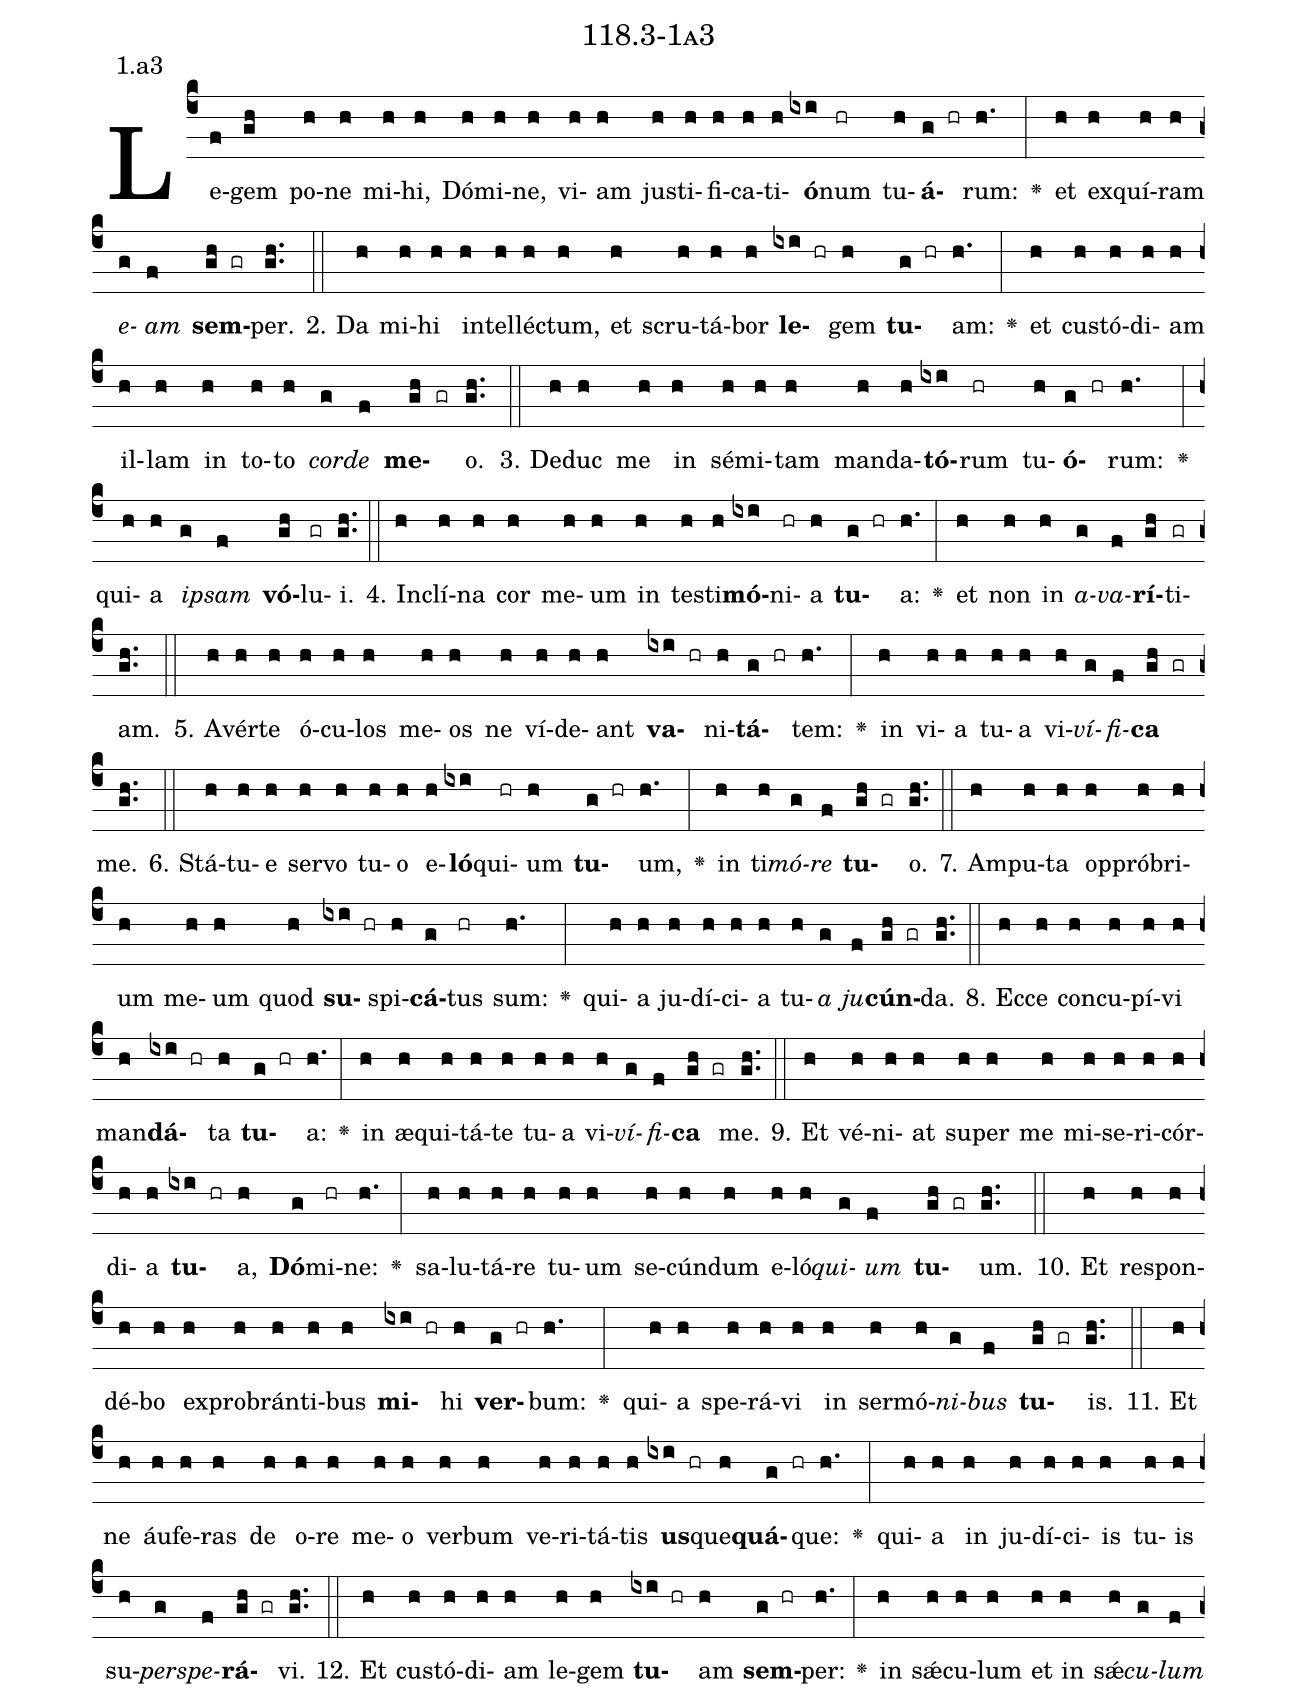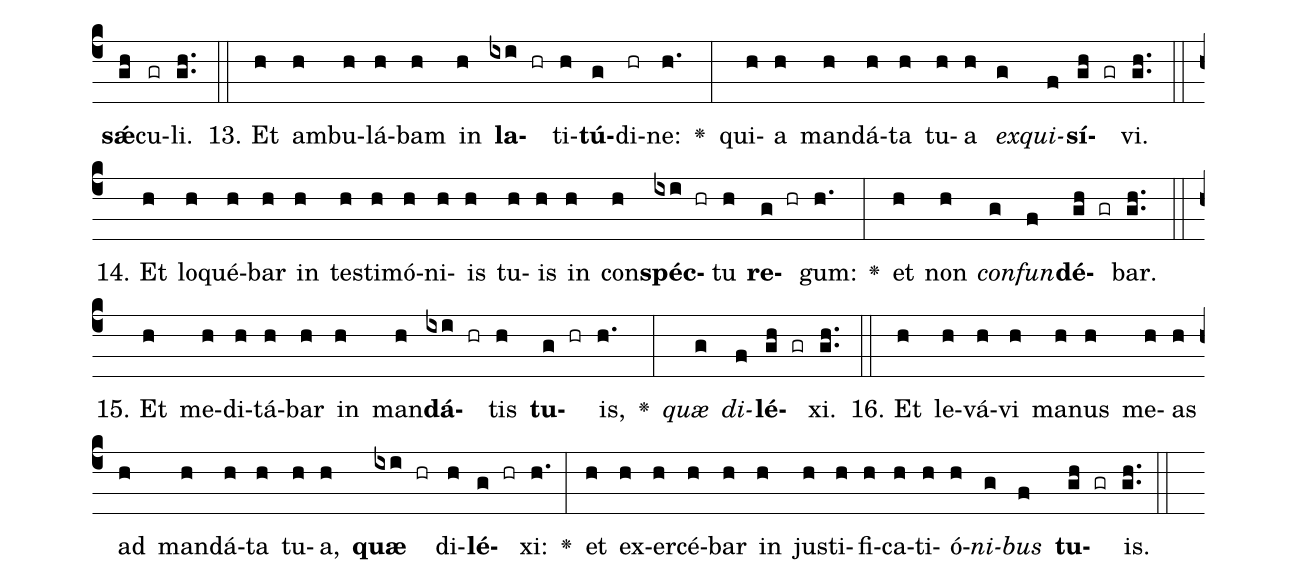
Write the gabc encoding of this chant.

name: 118.3-1a3;
annotation: 1.a3;
%%
(c4)Le(f)gem(gh) po(h)ne(h) mi(h)hi,(h) Dó(h)mi(h)ne,(h) vi(h)am(h) jus(h)ti(h)fi(h)ca(h)ti(h)<b>ó</b>(ixi)num(hr) tu(h)<b>á</b>(g hr)rum:(h.) <v>\greheightstar</v>(:) et(h) ex(h)quí(h)ram(h) <i>e</i>(g)<i>am</i>(f) <b>sem</b>(gh gr)per.(gh..) (::)
2. Da(h) mi(h)hi(h) in(h)tel(h)léc(h)tum,(h) et(h) scru(h)tá(h)bor(h) <b>le</b>(ixi hr)gem(h) <b>tu</b>(g hr)am:(h.) <v>\greheightstar</v>(:) et(h) cus(h)tó(h)di(h)am(h) il(h)lam(h) in(h) to(h)to(h) <i>cor</i>(g)<i>de</i>(f) <b>me</b>(gh gr)o.(gh..) (::)
3. De(h)duc(h) me(h) in(h) sé(h)mi(h)tam(h) man(h)da(h)<b>tó</b>(ixi)rum(hr) tu(h)<b>ó</b>(g hr)rum:(h.) <v>\greheightstar</v>(:) qui(h)a(h) <i>ip</i>(g)<i>sam</i>(f) <b>vó</b>(gh)lu(gr)i.(gh..) (::)
4. In(h)clí(h)na(h) cor(h) me(h)um(h) in(h) tes(h)ti(h)<b>mó</b>(ixi)ni(hr)a(h) <b>tu</b>(g hr)a:(h.) <v>\greheightstar</v>(:) et(h) non(h) in(h) <i>a</i>(g)<i>va</i>(f)<b>rí</b>(gh)ti(gr)am.(gh..) (::)
5. A(h)vér(h)te(h) ó(h)cu(h)los(h) me(h)os(h) ne(h) ví(h)de(h)ant(h) <b>va</b>(ixi hr)ni(h)<b>tá</b>(g hr)tem:(h.) <v>\greheightstar</v>(:) in(h) vi(h)a(h) tu(h)a(h) vi(h)<i>ví</i>(g)<i>fi</i>(f)<b>ca</b>(gh gr) me.(gh..) (::)
6. Stá(h)tu(h)e(h) ser(h)vo(h) tu(h)o(h) e(h)<b>ló</b>(ixi)qui(hr)um(h) <b>tu</b>(g hr)um,(h.) <v>\greheightstar</v>(:) in(h) ti(h)<i>mó</i>(g)<i>re</i>(f) <b>tu</b>(gh gr)o.(gh..) (::)
7. Am(h)pu(h)ta(h) op(h)pró(h)bri(h)um(h) me(h)um(h) quod(h) <b>su</b>(ixi hr)spi(h)<b>cá</b>(g)tus(hr) sum:(h.) <v>\greheightstar</v>(:) qui(h)a(h) ju(h)dí(h)ci(h)a(h) tu(h)<i>a</i>(g) <i>ju</i>(f)<b>cún</b>(gh gr)da.(gh..) (::)
8. Ec(h)ce(h) con(h)cu(h)pí(h)vi(h) man(h)<b>dá</b>(ixi hr)ta(h) <b>tu</b>(g hr)a:(h.) <v>\greheightstar</v>(:) in(h) æ(h)qui(h)tá(h)te(h) tu(h)a(h) vi(h)<i>ví</i>(g)<i>fi</i>(f)<b>ca</b>(gh gr) me.(gh..) (::)
9. Et(h) vé(h)ni(h)at(h) su(h)per(h) me(h) mi(h)se(h)ri(h)cór(h)di(h)a(h) <b>tu</b>(ixi hr)a,(h) <b>Dó</b>(g)mi(hr)ne:(h.) <v>\greheightstar</v>(:) sa(h)lu(h)tá(h)re(h) tu(h)um(h) se(h)cún(h)dum(h) e(h)ló(h)<i>qui</i>(g)<i>um</i>(f) <b>tu</b>(gh gr)um.(gh..) (::)
10. Et(h) re(h)spon(h)dé(h)bo(h) ex(h)pro(h)brán(h)ti(h)bus(h) <b>mi</b>(ixi hr)hi(h) <b>ver</b>(g hr)bum:(h.) <v>\greheightstar</v>(:) qui(h)a(h) spe(h)rá(h)vi(h) in(h) ser(h)mó(h)<i>ni</i>(g)<i>bus</i>(f) <b>tu</b>(gh gr)is.(gh..) (::)
11. Et(h) ne(h) áu(h)fe(h)ras(h) de(h) o(h)re(h) me(h)o(h) ver(h)bum(h) ve(h)ri(h)tá(h)tis(h) <b>us</b>(ixi hr)que(h)<b>quá</b>(g hr)que:(h.) <v>\greheightstar</v>(:) qui(h)a(h) in(h) ju(h)dí(h)ci(h)is(h) tu(h)is(h) su(h)<i>per</i>(g)<i>spe</i>(f)<b>rá</b>(gh gr)vi.(gh..) (::)
12. Et(h) cus(h)tó(h)di(h)am(h) le(h)gem(h) <b>tu</b>(ixi hr)am(h) <b>sem</b>(g hr)per:(h.) <v>\greheightstar</v>(:) in(h) sǽ(h)cu(h)lum(h) et(h) in(h) sǽ(h)<i>cu</i>(g)<i>lum</i>(f) <b>sǽ</b>(gh)cu(gr)li.(gh..) (::)
13. Et(h) am(h)bu(h)lá(h)bam(h) in(h) <b>la</b>(ixi hr)ti(h)<b>tú</b>(g)di(hr)ne:(h.) <v>\greheightstar</v>(:) qui(h)a(h) man(h)dá(h)ta(h) tu(h)a(h) <i>ex</i>(g)<i>qui</i>(f)<b>sí</b>(gh gr)vi.(gh..) (::)
14. Et(h) lo(h)qué(h)bar(h) in(h) tes(h)ti(h)mó(h)ni(h)is(h) tu(h)is(h) in(h) con(h)<b>spéc</b>(ixi hr)tu(h) <b>re</b>(g hr)gum:(h.) <v>\greheightstar</v>(:) et(h) non(h) <i>con</i>(g)<i>fun</i>(f)<b>dé</b>(gh gr)bar.(gh..) (::)
15. Et(h) me(h)di(h)tá(h)bar(h) in(h) man(h)<b>dá</b>(ixi hr)tis(h) <b>tu</b>(g hr)is,(h.) <v>\greheightstar</v>(:) <i>quæ</i>(g) <i>di</i>(f)<b>lé</b>(gh gr)xi.(gh..) (::)
16. Et(h) le(h)vá(h)vi(h) ma(h)nus(h) me(h)as(h) ad(h) man(h)dá(h)ta(h) tu(h)a,(h) <b>quæ</b>(ixi hr) di(h)<b>lé</b>(g hr)xi:(h.) <v>\greheightstar</v>(:) et(h) ex(h)er(h)cé(h)bar(h) in(h) jus(h)ti(h)fi(h)ca(h)ti(h)ó(h)<i>ni</i>(g)<i>bus</i>(f) <b>tu</b>(gh gr)is.(gh..) (::)
